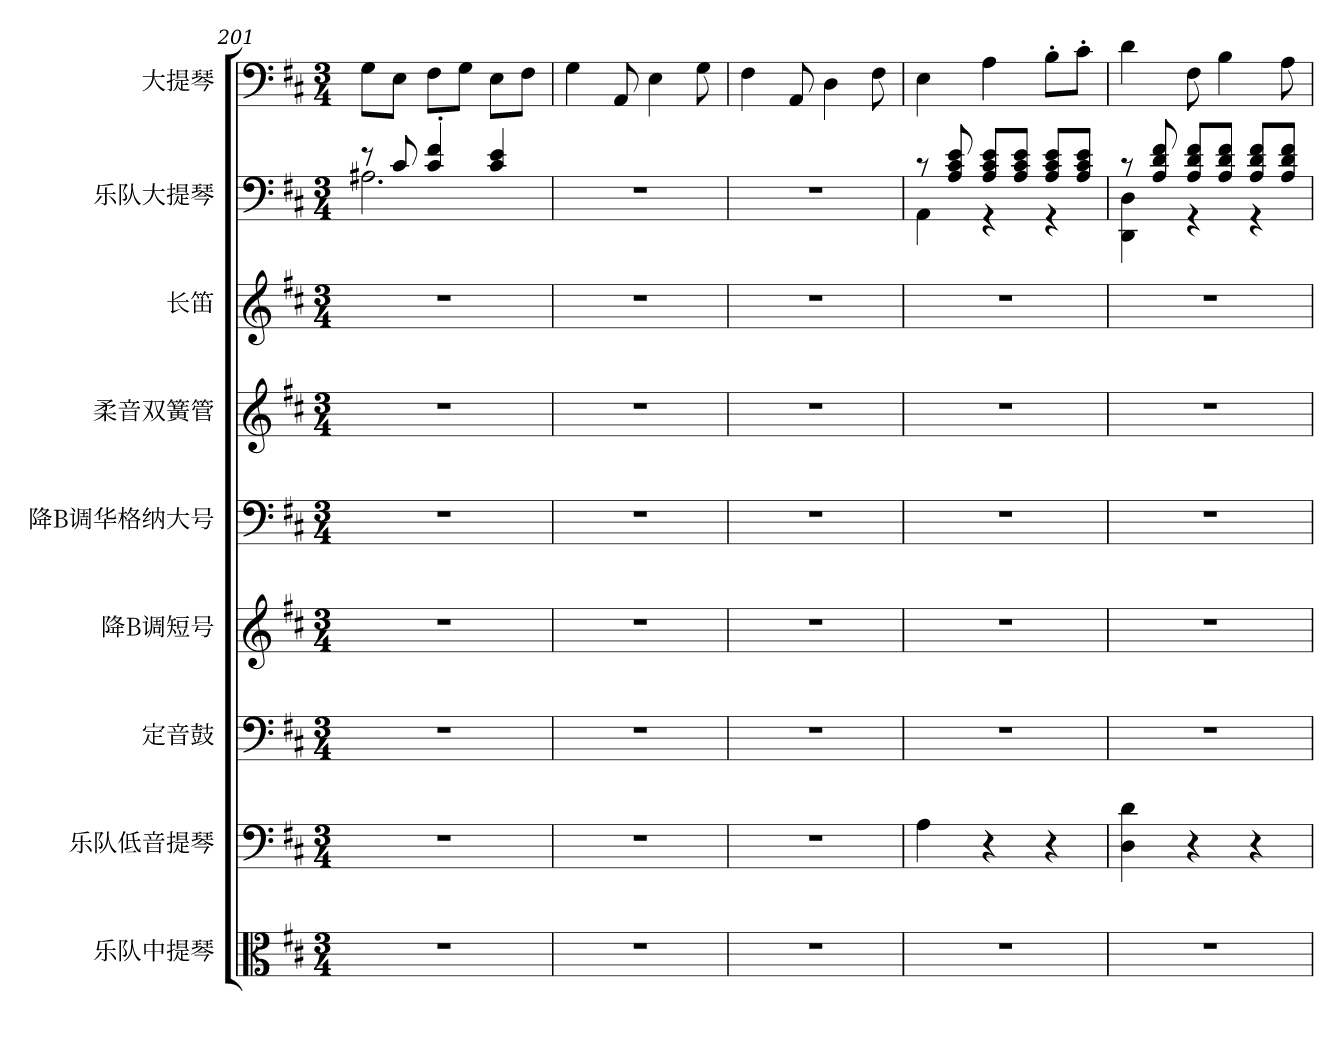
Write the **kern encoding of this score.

**kern	**kern	**kern	**kern	**kern	**kern	**kern	**kern	**kern
*part9	*part8	*part7	*part6	*part5	*part4	*part3	*part2	*part1
*staff9	*staff8	*staff7	*staff6	*staff5	*staff4	*staff3	*staff2	*staff1
*I"乐队中提琴	*I"乐队低音提琴	*I"定音鼓	*I"降B调短号	*I"降B调华格纳大号	*I"柔音双簧管	*I"长笛	*I"乐队大提琴	*I"大提琴
!!LO:PB:g=z
*clefC3	*clefF4	*clefF4	*clefG2	*clefF4	*clefG2	*clefG2	*clefF4	*clefF4
*	*ITrd7c12	*	*ITrd1c2	*ITrd1c2	*ITrd2c3	*	*	*
*k[f#c#]	*k[f#c#]	*k[f#c#]	*k[]	*k[]	*k[f#c#g#d#a#]	*k[f#c#]	*k[f#c#]	*k[f#c#]
*M3/4	*M3/4	*M3/4	*M3/4	*M3/4	*M3/4	*M3/4	*M3/4	*M3/4
=201	=201	=201	=201	=201	=201	=201	=201	=201
*	*	*	*	*	*	*	*^	*
2.r	2.r	2.r	2.r	2.r	2.r	2.r	8r	2.A#X\	8G\L
.	.	.	.	.	.	.	8c#/	.	8E\J
.	.	.	.	.	.	.	4c#/' 4f#/'	.	8F#\L
.	.	.	.	.	.	.	.	.	8G\J
.	.	.	.	.	.	.	4c#/ 4e/	.	8E\L
.	.	.	.	.	.	.	.	.	8F#\J
*	*	*	*	*	*	*	*v	*v	*
=202	=202	=202	=202	=202	=202	=202	=202	=202
2.r	2.r	2.r	2.r	2.r	2.r	2.r	2.r	4G\
.	.	.	.	.	.	.	.	8AA/
.	.	.	.	.	.	.	.	4E\
.	.	.	.	.	.	.	.	8G\
=203	=203	=203	=203	=203	=203	=203	=203	=203
2.r	2.r	2.r	2.r	2.r	2.r	2.r	2.r	4F#\
.	.	.	.	.	.	.	.	8AA/
.	.	.	.	.	.	.	.	4D\
.	.	.	.	.	.	.	.	8F#\
=204	=204	=204	=204	=204	=204	=204	=204	=204
*	*	*	*	*	*	*	*^	*
2.r	4AA\	2.r	2.r	2.r	2.r	2.r	8r	4AA\	4E\
.	.	.	.	.	.	.	8A/ 8c#/ 8e/	.	.
.	4r	.	.	.	.	.	8A/ 8c#/ 8e/L	4r	4A\
.	.	.	.	.	.	.	8A/ 8c#/ 8e/J	.	.
.	4r	.	.	.	.	.	8A/ 8c#/ 8e/L	4r	8B'\L
.	.	.	.	.	.	.	8A/ 8c#/ 8e/J	.	8c#'\J
=205	=205	=205	=205	=205	=205	=205	=205	=205	=205
2.r	4DD\ 4D\	2.r	2.r	2.r	2.r	2.r	8r	4DD\ 4D\	4d\
.	.	.	.	.	.	.	8A/ 8d/ 8f#/	.	.
.	4r	.	.	.	.	.	8A/ 8d/ 8f#/L	4r	8F#\
.	.	.	.	.	.	.	8A/ 8d/ 8f#/J	.	4B\
.	4r	.	.	.	.	.	8A/ 8d/ 8f#/L	4r	.
.	.	.	.	.	.	.	8A/ 8d/ 8f#/J	.	8A\
*	*	*	*	*	*	*	*v	*v	*
=	=	=	=	=	=	=	=	=
*-	*-	*-	*-	*-	*-	*-	*-	*-
